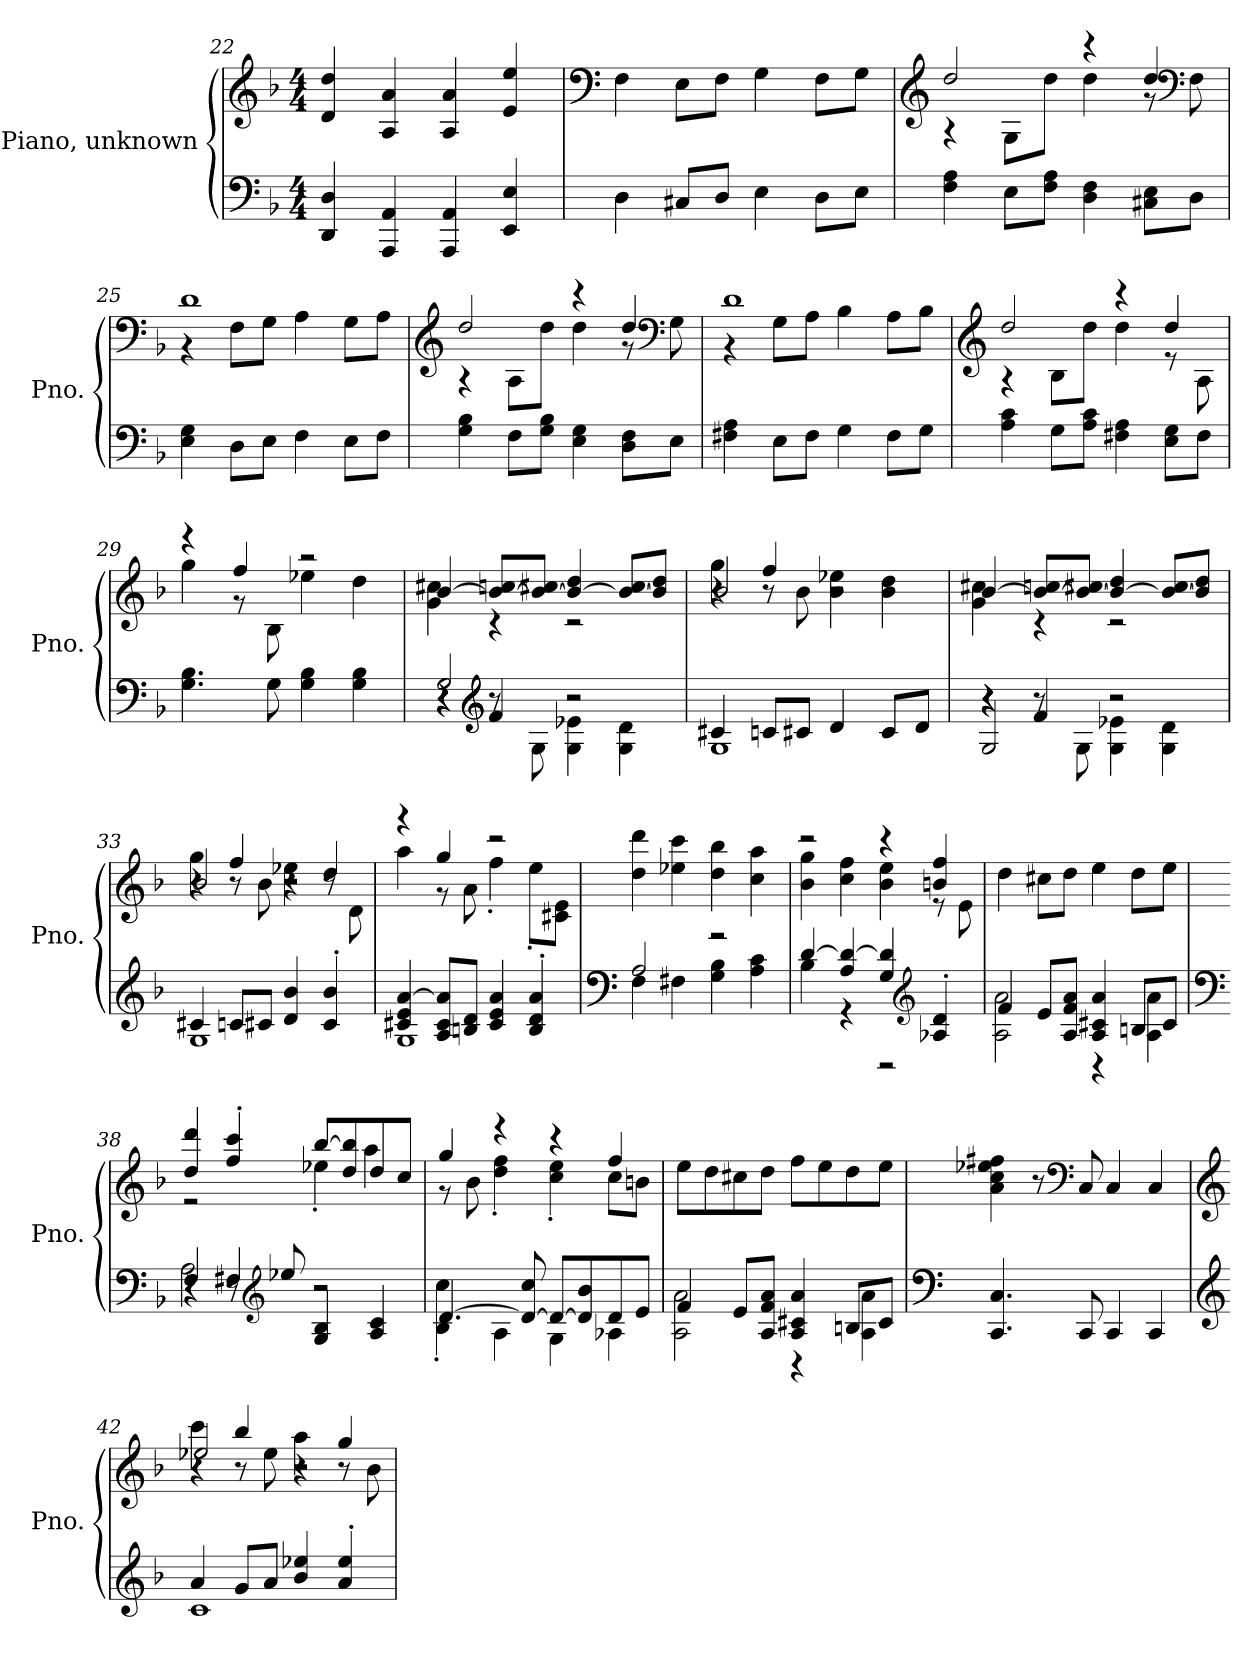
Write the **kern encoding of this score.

**kern	**kern
*part1	*part1
*staff2	*staff1
*I"Piano, unknown	*
*I'Pno.	*
*clefF4	*clefG2
*k[b-]	*k[b-]
*M4/4	*M4/4
=22	=22
4DD/ 4D/	4d/ 4dd/
4AAA/ 4AA/	4A/ 4a/
4AAA/ 4AA/	4A/ 4a/
4EE/ 4E/	4e/ 4ee/
!!LO:LB:g=z
=23	=23
*	*clefF4
4D\	4F\
8C#X/L	8E\L
8D/J	8F\J
4E\	4G\
8D\L	8F\L
8E\J	8G\J
=24	=24
*	*clefG2
*	*^
4F\ 4A\	2dd/	4r
8E\L	.	8G\L
8F\ 8A\J	.	8dd\J
4D\ 4F\	4r	4dd\
8C#X\ 8E\L	4dd/	8r
*	*clefF4	*
8D\J	.	8F\
=25	=25	=25
4E\ 4G\	1d	4r
8D\L	.	8F\L
8E\J	.	8G\J
4F\	.	4A\
8E\L	.	8G\L
8F\J	.	8A\J
=26	=26	=26
*	*clefG2	*
4G\ 4B-\	2dd/	4r
8F\L	.	8A\L
8G\ 8B-\J	.	8dd\J
4E\ 4G\	4r	4dd\
8D\ 8F\L	4dd/	8r
*	*clefF4	*
8E\J	.	8G\
=27	=27	=27
4F#X\ 4A\	1d	4r
8E\L	.	8G\L
8F#\J	.	8A\J
4G\	.	4B-\
8F#\L	.	8A\L
8G\J	.	8B-\J
!!LO:LB:g=z	!!
=28	=28	=28
*	*clefG2	*
4A\ 4c\	2dd/	4r
8G\L	.	8B-\L
8A\ 8c\J	.	8dd\J
4F#X\ 4A\	4r	4dd\
8E\ 8G\L	4dd/	8r
8F#\J	.	8A\
=29	=29	=29
4.G\ 4.B-\	4r	4gg\
.	4ff/	8r
8G\	.	8B-\
4G\ 4B-\	2r	4ee-X\
4G\ 4B-\	.	4dd\
=30	=30	=30
*^	*	*
*	*^	*	*
4r	4r	2G/	[4b-/	4g\ 4cc#X\
*clefG2	*	*	*	*
4f/	8r	.	8b-/_ 8ccn/L	4r
.	8G\	.	8b-/_ 8cc#X/J	.
2r	4G\ 4e-X\	2r	4b-/_ 4dd/	2r
.	4G\ 4d\	.	8b-/_ 8cc#/L	.
.	.	.	8b-/] 8dd/J	.
*	*v	*v	*	*
=31	=31	=31	=31
*	*	*	*^
4c#X/	1G	4r	4gg\	2b-/
8cn/L	.	4ff/	8r	.
8c#X/J	.	.	8b-\	.
4d/	.	2r	4b-\ 4ee-X\	2r
8c#/L	.	.	4b-\ 4dd\	.
8d/J	.	.	.	.
*	*	*	*v	*v
!!LO:PB:g=z
=32	=32	=32	=32
*	*^	*	*
4r	4r	2G/	[4b-/	4g\ 4cc#X\
4f/	8r	.	8b-/_ 8ccn/L	4r
.	8G\	.	8b-/_ 8cc#X/J	.
2r	4G\ 4e-X\	2r	4b-/_ 4dd/	2r
.	4G\ 4d\	.	8b-/_ 8cc#/L	.
.	.	.	8b-/] 8dd/J	.
*	*v	*v	*	*
=33	=33	=33	=33
*	*	*	*^
4c#X/	1G	4r	4gg\	2b-/
8cn/L	.	4ff/	8r	.
8c#X/J	.	.	8b-\	.
4d/ 4b-/	.	4r	4ee-X\	2r
4c#/' 4b-/'	.	4dd/	8r	.
.	.	.	8d\	.
*	*	*	*v	*v
=34	=34	=34	=34
4c#X/ 4e/ [4a/	1G	4r	4aa\
8A/ 8c#/ 8a/]L	.	4gg/	8r
8Bn/ 8d/J	.	.	8a\
4c#/ 4e/ 4a/	.	2r	4ff'\
4B/' 4d/' 4a/'	.	.	8ee'\L
.	.	.	8c#X\ 8e\J
*	*	*v	*v
=35	=35	=35
*clefF4	*	*
2A/	4F\	4dd\ 4ddd\
.	4F#X\	4ee-X\ 4ccc\
2r	4G\ 4B-\	4dd\ 4bb-\
.	4A\ 4c\	4cc\ 4aa\
!!LO:LB:g=z
=36	=36	=36
*	*	*^
[4d/	4B-\	2r	4b-\ 4gg\
4A/ 4d/_	4r	.	4cc\ 4ff\
4G/ 4d/]	2r	4r	4b-\ 4ee\
*clefG2	*	*	*
4A-X/' 4d/'	.	4bn/ 4ff/	8r
.	.	.	8e\
*	*	*v	*v
=37	=37	=37
4f/	2A\ 2a\	4dd\
8e/L	.	8cc#X\L
8A/ 8f/ 8a/J	.	8dd\J
4A/ 4c#X/ 4a/	4r	4ee\
8Bn/L	4A\ 4a\	8dd\L
8c#/J	.	8ee\J
*v	*v	*
=38	=38
*clefF4	*
*^	*^
*	*^	*	*
4F/	2A\	4r	4dd/ 4ddd/	2r
8r	.	4F#X/	4ff/' 4ccc/'	.
*clefG2	*	*	*	*
8ee-X/	.	.	.	.
4G/ 4B-/	2r	2r	[8bb-/L	4ee-X'\
.	.	.	8dd/ 8bb-/]	.
4A/ 4c/	.	.	8dd/	4aa\
.	.	.	8cc/J	.
*	*v	*v	*	*
!!LO:LB:g=z	!!
=39	=39	=39	=39
[4.d/	4B-\' 4cc\'	4gg/	8r
.	.	.	8b-\
.	4A\	4r	4dd\' 4ff\'
8d/_ 8cc/	.	.	.
8d/L_	4G\	4r	4cc\' 4ee\'
8d/] 8b-/	.	.	.
8d/	4A-X\	4ff/	8cc\L
8e/J	.	.	8bn\J
*	*	*v	*v
=40	=40	=40
4f/	2A\ 2a\	8ee\L
.	.	8dd\
8e/L	.	8cc#X\
8A/ 8f/ 8a/J	.	8dd\J
4A/ 4c#X/ 4a/	4r	8ff\L
.	.	8ee\
8Bn/L	4A\ 4a\	8dd\
8c#/J	.	8ee\J
*v	*v	*
=41	=41
*clefF4	*
4.CC/ 4.C/	4a\ 4cc\ 4ee-X\ 4ff#X\
.	8r
*	*clefF4
8CC/	8C/
4CC/	4C/
4CC/	4C/
=42	=42
*clefG2	*clefG2
*^	*^
*	*	*	*^
4a/	1c	4r	4ccc\	2ee-X/
8g/L	.	4bb-/	8r	.
8a/J	.	.	8ee-\	.
4b-/ 4ee-X/	.	4r	4aa\	2r
4a/' 4ee-/'	.	4gg/	8r	.
.	.	.	8b-\	.
*v	*v	*	*	*
*	*v	*v	*v
=	=
*-	*-
